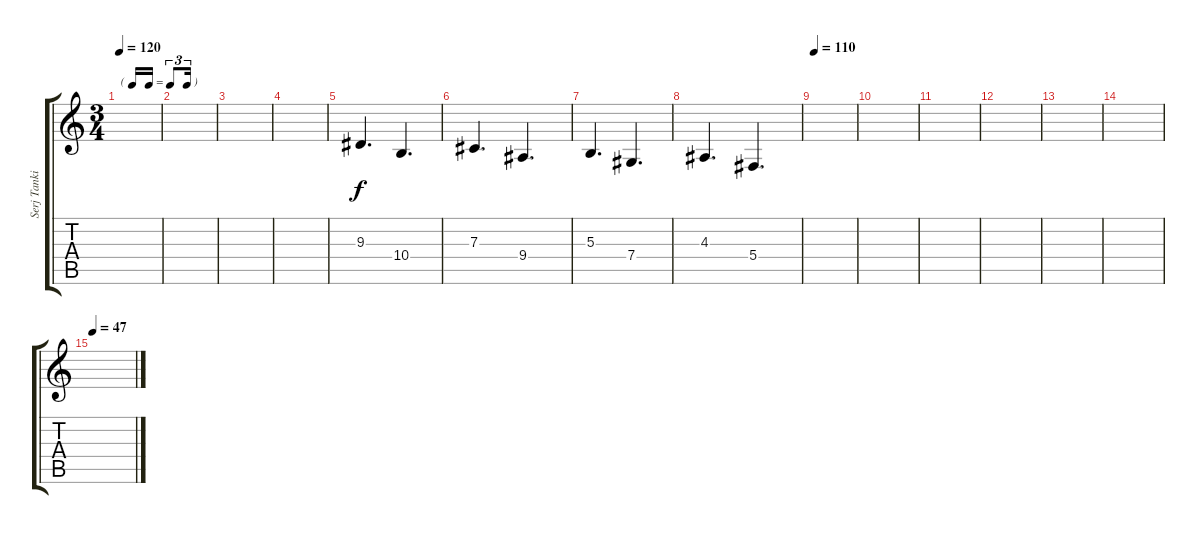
\track ("Serj Tankian vocal" "Serj Tanki") {instrument clarinet}
\staff {score tabs}
\tuning (Eb4 Bb3 Gb3 Db3 Ab2 Db2) {hide}
\ts (3 4)
\tf triplet16th
\tempo 120
\clef g2
\ks c
|
|
|
|
9.3.4{d dy f} 10.4.4{d} |
7.3.4{d} 9.4.4{d} |
5.3.4{d} 7.4.4{d} |
4.3.4{d} 5.4.4{d} |
\tempo 105
\tempo 110
|
|
|
|
|
|
\tempo 47
